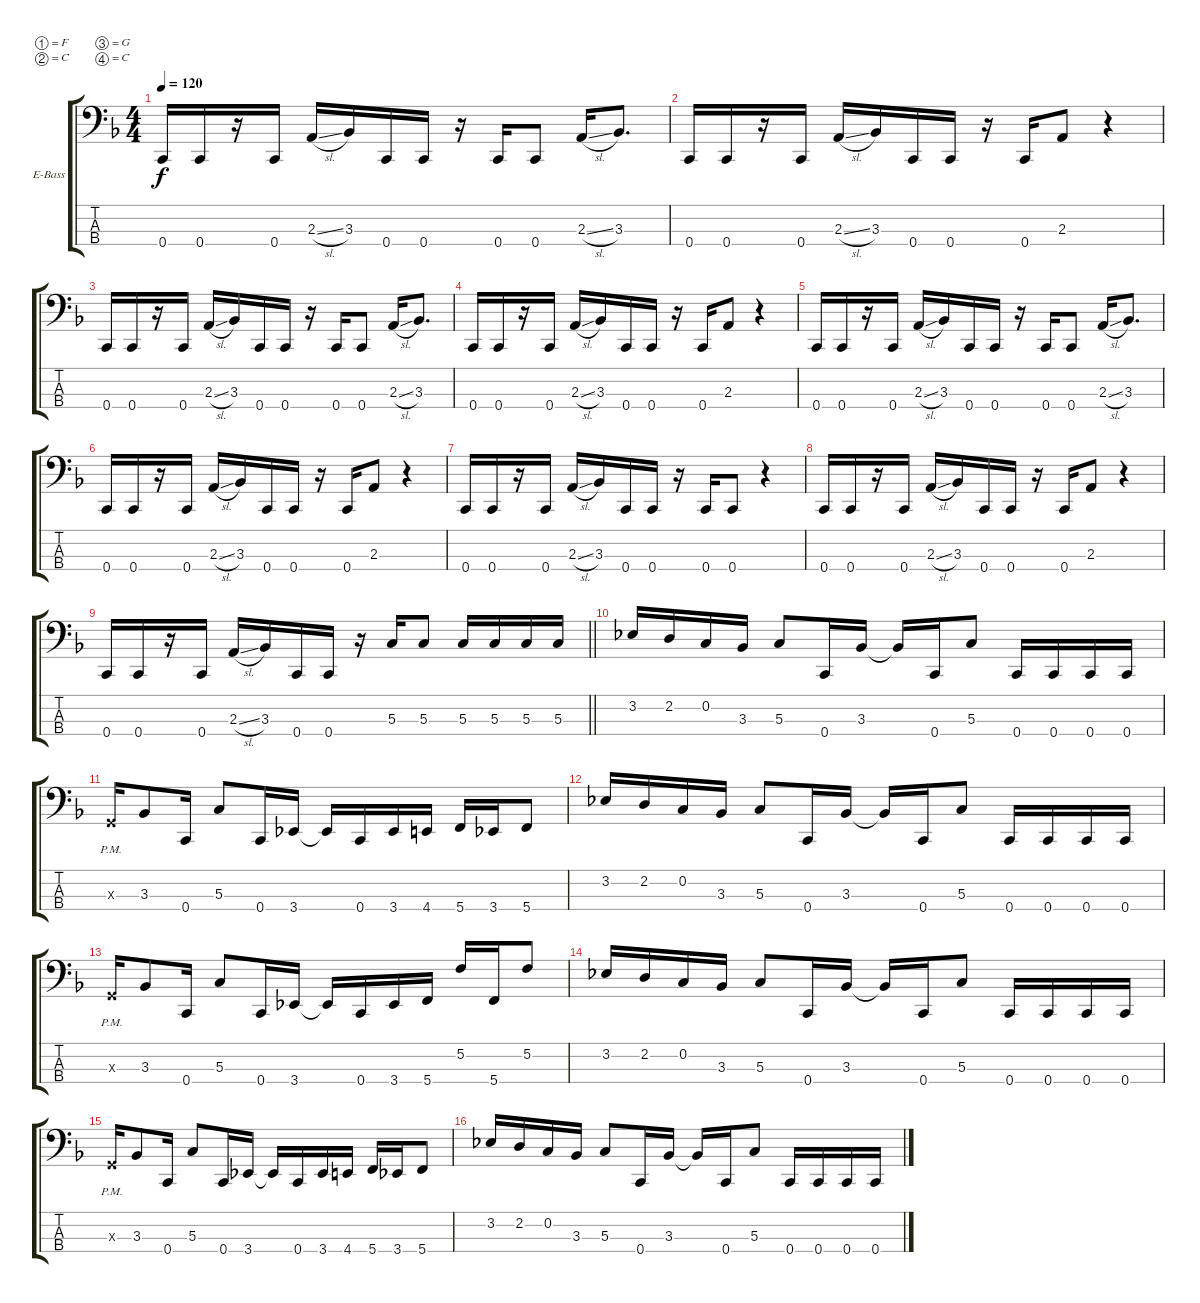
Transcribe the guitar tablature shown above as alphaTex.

\bracketExtendMode groupsimilarinstruments
\firstSystemTrackNameOrientation horizontal
\otherSystemsTrackNameOrientation horizontal
\track ("Untitled" "E-Bass") {instrument electricbasspick}
\staff {score tabs}
\tuning (F2 C2 G1 C1)
\ts (4 4)
\tempo 120
\clef f4
\ks f
0.4.16{dy f} 0.4.16 r.16 0.4.16 2.3{sl}.16 3.3.16 0.4.16 0.4.16 r.16 0.4.16 0.4.8 2.3{sl}.16 3.3.8{d} |
0.4.16 0.4.16 r.16 0.4.16 2.3{sl}.16 3.3.16 0.4.16 0.4.16 r.16 0.4.16 2.3.8 r.4 |
0.4.16 0.4.16 r.16 0.4.16 2.3{sl}.16 3.3.16 0.4.16 0.4.16 r.16 0.4.16 0.4.8 2.3{sl}.16 3.3.8{d} |
0.4.16 0.4.16 r.16 0.4.16 2.3{sl}.16 3.3.16 0.4.16 0.4.16 r.16 0.4.16 2.3.8 r.4 |
0.4.16 0.4.16 r.16 0.4.16 2.3{sl}.16 3.3.16 0.4.16 0.4.16 r.16 0.4.16 0.4.8 2.3{sl}.16 3.3.8{d} |
0.4.16 0.4.16 r.16 0.4.16 2.3{sl}.16 3.3.16 0.4.16 0.4.16 r.16 0.4.16 2.3.8 r.4 |
0.4.16 0.4.16 r.16 0.4.16 2.3{sl}.16 3.3.16 0.4.16 0.4.16 r.16 0.4.16 0.4.8 r.4 |
0.4.16 0.4.16 r.16 0.4.16 2.3{sl}.16 3.3.16 0.4.16 0.4.16 r.16 0.4.16 2.3.8 r.4 |
\barLineRight lightlight
0.4.16 0.4.16 r.16 0.4.16 2.3{sl}.16 3.3.16 0.4.16 0.4.16 r.16 5.3.16 5.3.8 5.3.16 5.3.16 5.3.16 5.3.16 |
3.2.16 2.2.16 0.2.16 3.3.16 5.3.8 0.4.16 3.3.16 3.3{t}.16 0.4.16 5.3.8 0.4.16 0.4.16 0.4.16 0.4.16 |
0.3{pm x}.16 3.3.8 0.4.16 5.3.8 0.4.16 3.4.16 3.4{t}.16 0.4.16 3.4.16 4.4.16 5.4.16 3.4.16 5.4.8 |
3.2.16 2.2.16 0.2.16 3.3.16 5.3.8 0.4.16 3.3.16 3.3{t}.16 0.4.16 5.3.8 0.4.16 0.4.16 0.4.16 0.4.16 |
0.3{pm x}.16 3.3.8 0.4.16 5.3.8 0.4.16 3.4.16 3.4{t}.16 0.4.16 3.4.16 5.4.16 5.2.16 5.4.16 5.2.8 |
3.2.16 2.2.16 0.2.16 3.3.16 5.3.8 0.4.16 3.3.16 3.3{t}.16 0.4.16 5.3.8 0.4.16 0.4.16 0.4.16 0.4.16 |
0.3{pm x}.16 3.3.8 0.4.16 5.3.8 0.4.16 3.4.16 3.4{t}.16 0.4.16 3.4.16 4.4.16 5.4.16 3.4.16 5.4.8 |
3.2.16 2.2.16 0.2.16 3.3.16 5.3.8 0.4.16 3.3.16 3.3{t}.16 0.4.16 5.3.8 0.4.16 0.4.16 0.4.16 0.4.16
